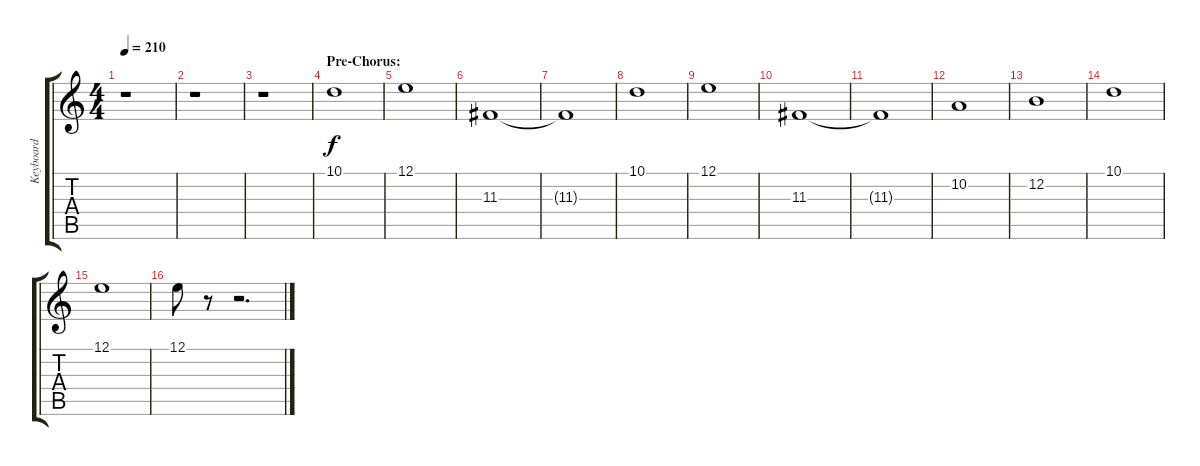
\track ("Keyboard" "Keyboard") {instrument stringensemble1}
\staff {score tabs}
\tuning (E4 B3 G3 D3 A2 E2) {hide}
\ts (4 4)
\tempo 210
\clef g2
\ks c
r.1{dy f} |
r.1 |
r.1 |
\section ("" "Pre-Chorus:")
10.1.1 |
12.1.1 |
11.3.1 |
11.3{t}.1 |
10.1.1 |
12.1.1 |
11.3.1 |
11.3{t}.1 |
10.2.1 |
12.2.1 |
10.1.1 |
12.1.1 |
12.1.8 r.8 r.2{d}
